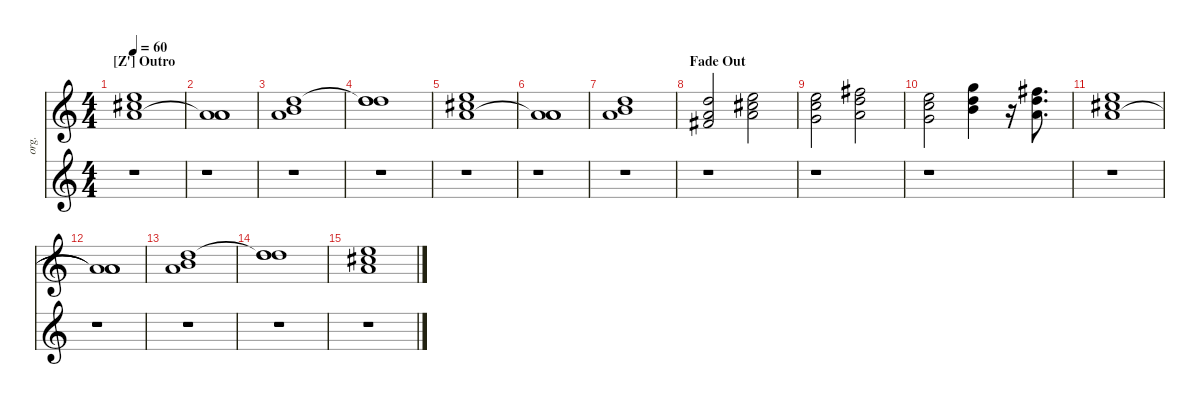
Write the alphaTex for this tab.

\defaultSystemsLayout 4
\hideDynamics
\bracketExtendMode nobrackets
\track ("Organ" "org.") {solo instrument churchorgan}
\staff {score}
\tuning (E4 B3 G3 D3 A2 E2)
\ts (4 4)
\section ("Z'" "Outro")
\tempo 60
\clef g2
\ks c
(12.1 9.1{acc #} 5.1).1{dy mf} |
(5.1{t} 5.1{t acc #} 5.1{t}).1 |
(5.1 7.1 10.1).1 |
(10.1{t} 10.1{t} 10.1{t}).1 |
(12.1 9.1{acc #} 5.1).1 |
(5.1{t} 5.1{t acc #} 5.1{t}).1 |
(5.1 7.1 10.1).1 |
\section ("" "Fade Out")
\scale
0.15875 (10.1 5.1 2.1{acc #}).2 (12.1 5.1 9.1{acc #}).2 |
\scale
0.12501 (12.1 8.1 3.1).2 (14.1{acc #} 5.1 10.1).2 |
\scale
0.177681 (12.1 8.1 3.1).2 (15.1 7.1 10.1).4 r.16 (14.1{acc #} 10.1 5.1).8{d} |
\scale
0.103713 (12.1 9.1{acc #} 5.1).1 |
\scale
0.108028 (5.1{t} 5.1{t acc #} 5.1{t}).1 |
\scale
0.108028 (5.1 7.1 10.1).1 |
\scale
0.108028 (10.1{t} 10.1{t} 10.1{t}).1 |
\scale
0.110763 (12.1 9.1{acc #} 5.1).1
\staff {score}
\tuning (G2 D2 A1 E1 B0)
\clef g2
\ottava regular
\simile none
\ks c
r.1{dy mf} |
r.1 |
r.1 |
r.1 |
r.1 |
r.1 |
r.1 |
\scale
0.15875 r.1 |
\scale
0.12501 r.1 |
\scale
0.177681 r.1 |
\scale
0.103713 r.1 |
\scale
0.108028 r.1 |
\scale
0.108028 r.1 |
\scale
0.108028 r.1 |
\scale
0.110763 r.1
